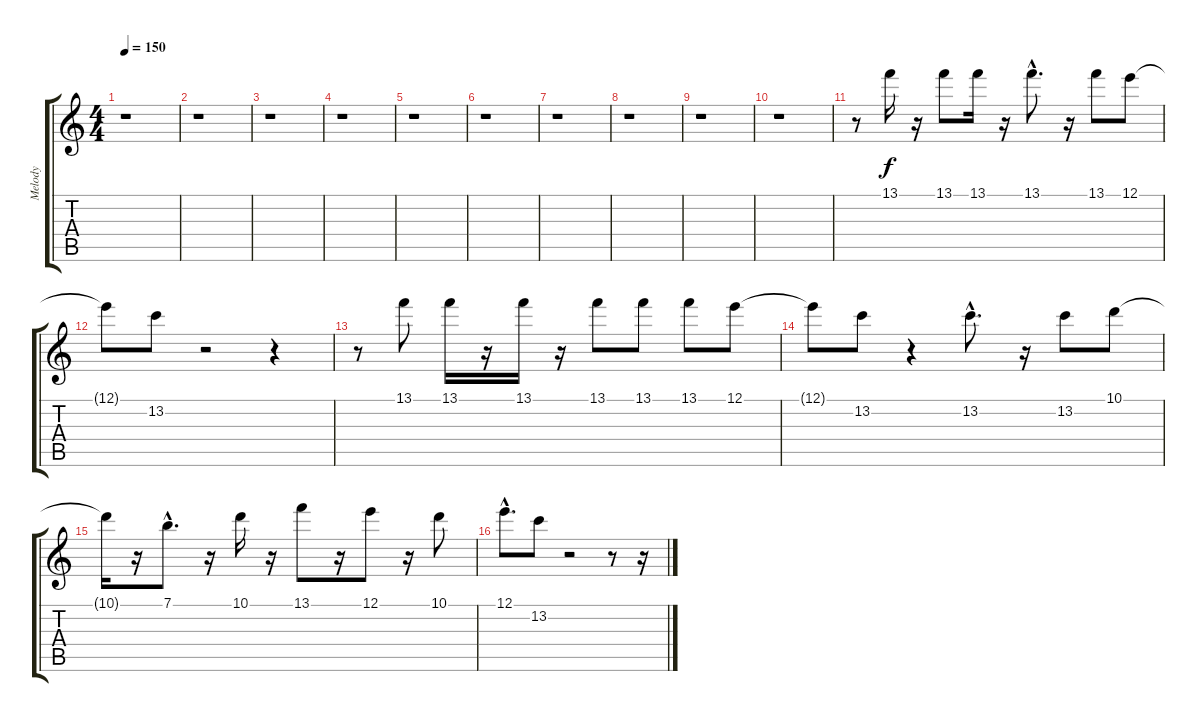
\track ("Melody" "Melody") {instrument acousticguitarnylon}
\staff {score tabs}
\tuning (E4 B3 G3 D3 A2 E2) {hide}
\ts (4 4)
\tempo 150
\clef g2
\ks c
r.1{dy f} |
r.1 |
r.1 |
r.1 |
r.1 |
r.1 |
r.1 |
r.1 |
r.1 |
r.1 |
r.8 13.1.16 r.16 13.1.8 13.1.16 r.16 13.1{hac}.8{d} r.16 13.1.8 12.1.8 |
12.1{t}.8 13.2.8 r.2 r.4 |
r.8 13.1.8 13.1.16 r.16 13.1.16 r.16 13.1.8 13.1.8 13.1.8 12.1.8 |
12.1{t}.8 13.2.8 r.4 13.2{hac}.8{d} r.16 13.2.8 10.1.8 |
10.1{t}.16 r.16 7.1{hac}.8{d} r.16 10.1.16 r.16 13.1.8 r.16 12.1.8 r.16 10.1.8 |
12.1{hac}.8{d} 13.2.8 r.2 r.8 r.16
